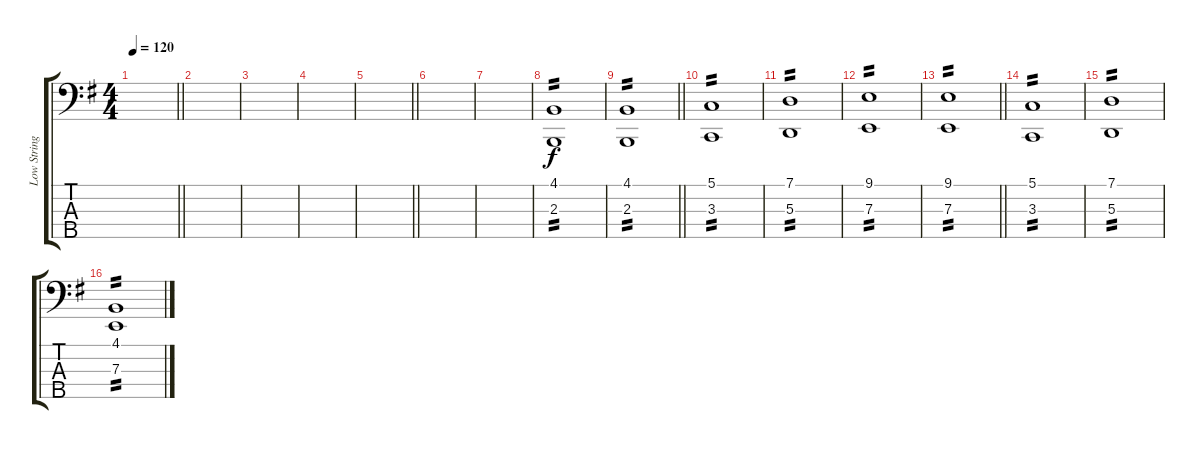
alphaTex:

\track ("Low Strings Standard" "Low String") {instrument stringensemble1}
\staff {score tabs}
\tuning (G2 D2 A1 E1 B0) {hide}
\ts (4 4)
\tempo 120
\clef f4
\barLineRight lightlight
\ks eminor
|
|
|
|
\barLineRight lightlight
|
|
|
(4.1 2.3).1{tp 2 volume 16} |
\barLineRight lightlight
(4.1 2.3).1{tp 2} |
\section ("" "")
(5.1 3.3).1{tp 2} |
(7.1 5.3).1{tp 2} |
(9.1 7.3).1{tp 2} |
\barLineRight lightlight
(9.1 7.3).1{tp 2} |
(5.1 3.3).1{tp 2} |
(7.1 5.3).1{tp 2} |
(4.1 7.3).1{tp 2}
